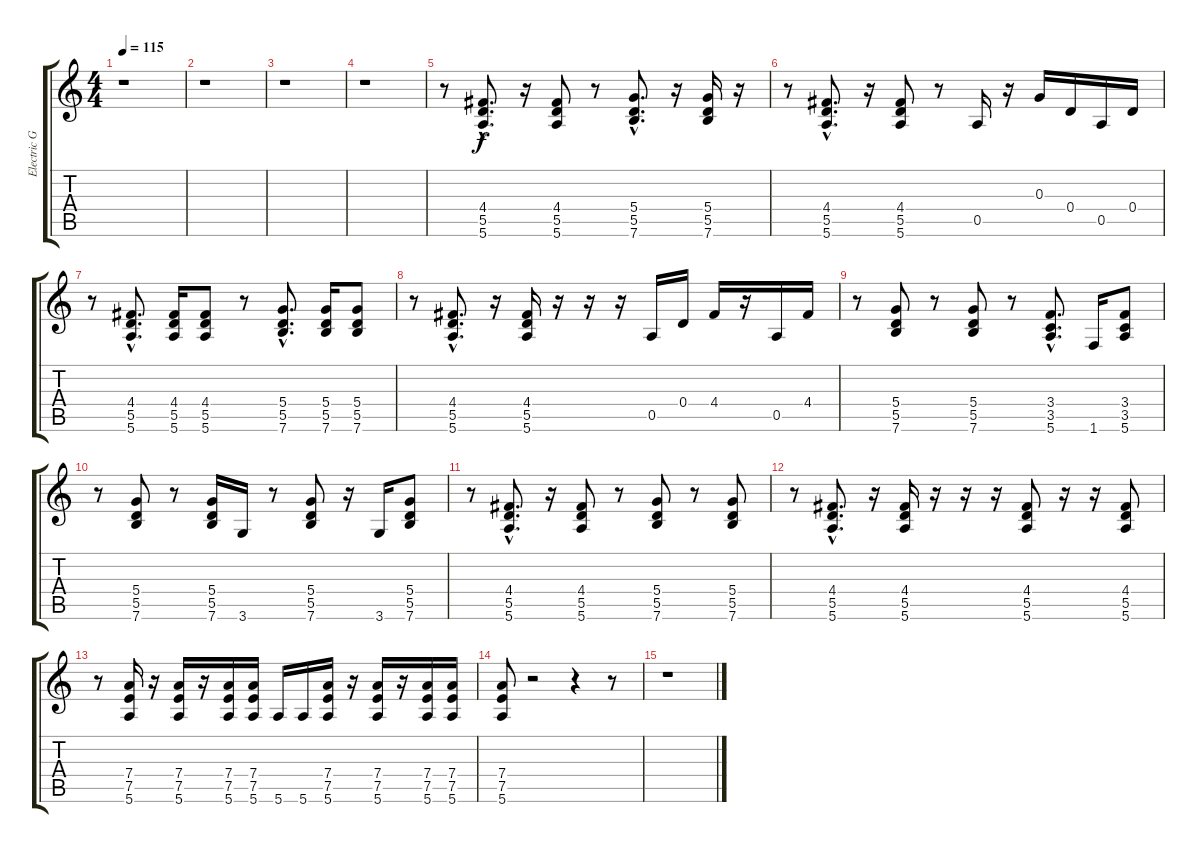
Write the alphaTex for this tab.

\track ("Electric Guitar" "Electric G") {instrument electricguitarclean}
\staff {score tabs}
\tuning (E4 B3 G3 D3 A2 E2) {hide}
\ts (4 4)
\tempo 115
\clef g2
\ks c
r.1{dy f} |
r.1 |
r.1 |
r.1 |
r.8 (4.4{hac} 5.5{hac} 5.6{hac}).8{d} r.16 (4.4 5.5 5.6).8 r.8 (5.4{hac} 5.5{hac} 7.6{hac}).8{d} r.16 (5.4 5.5 7.6).16 r.16 |
r.8 (4.4{hac} 5.5{hac} 5.6{hac}).8{d} r.16 (4.4 5.5 5.6).8 r.8 0.5.16 r.16 0.3.16 0.4.16 0.5.16 0.4.16 |
r.8 (4.4{hac} 5.5{hac} 5.6{hac}).8{d} (4.4 5.5 5.6).16 (4.4 5.5 5.6).8 r.8 (5.4{hac} 5.5{hac} 7.6{hac}).8{d} (5.4 5.5 7.6).16 (5.4 5.5 7.6).8 |
r.8 (4.4{hac} 5.5{hac} 5.6{hac}).8{d} r.16 (4.4 5.5 5.6).16 r.16 r.16 r.16 0.5.16 0.4.16 4.4.16 r.16 0.5.16 4.4.16 |
r.8 (5.4 5.5 7.6).8 r.8 (5.4 5.5 7.6).8 r.8 (3.4{hac} 3.5{hac} 5.6{hac}).8{d} 1.6.16 (3.4 3.5 5.6).8 |
r.8 (5.4 5.5 7.6).8 r.8 (5.4 5.5 7.6).16 3.6.16 r.8 (5.4 5.5 7.6).8 r.16 3.6.16 (5.4 5.5 7.6).8 |
r.8 (4.4{hac} 5.5{hac} 5.6{hac}).8{d} r.16 (4.4 5.5 5.6).8 r.8 (5.4 5.5 7.6).8 r.8 (5.4 5.5 7.6).8 |
r.8 (4.4{hac} 5.5{hac} 5.6{hac}).8{d} r.16 (4.4 5.5 5.6).16 r.16 r.16 r.16 (4.4 5.5 5.6).8 r.16 r.16 (4.4 5.5 5.6).8 |
r.8 (7.4 7.5 5.6).16 r.16 (7.4 7.5 5.6).16 r.16 (7.4 7.5 5.6).16 (7.4 7.5 5.6).16 5.6.16 5.6.16 (7.4 7.5 5.6).16 r.16 (7.4 7.5 5.6).16 r.16 (7.4 7.5 5.6).16 (7.4 7.5 5.6).16 |
(7.4 7.5 5.6).8 r.2 r.4 r.8 |
r.1
